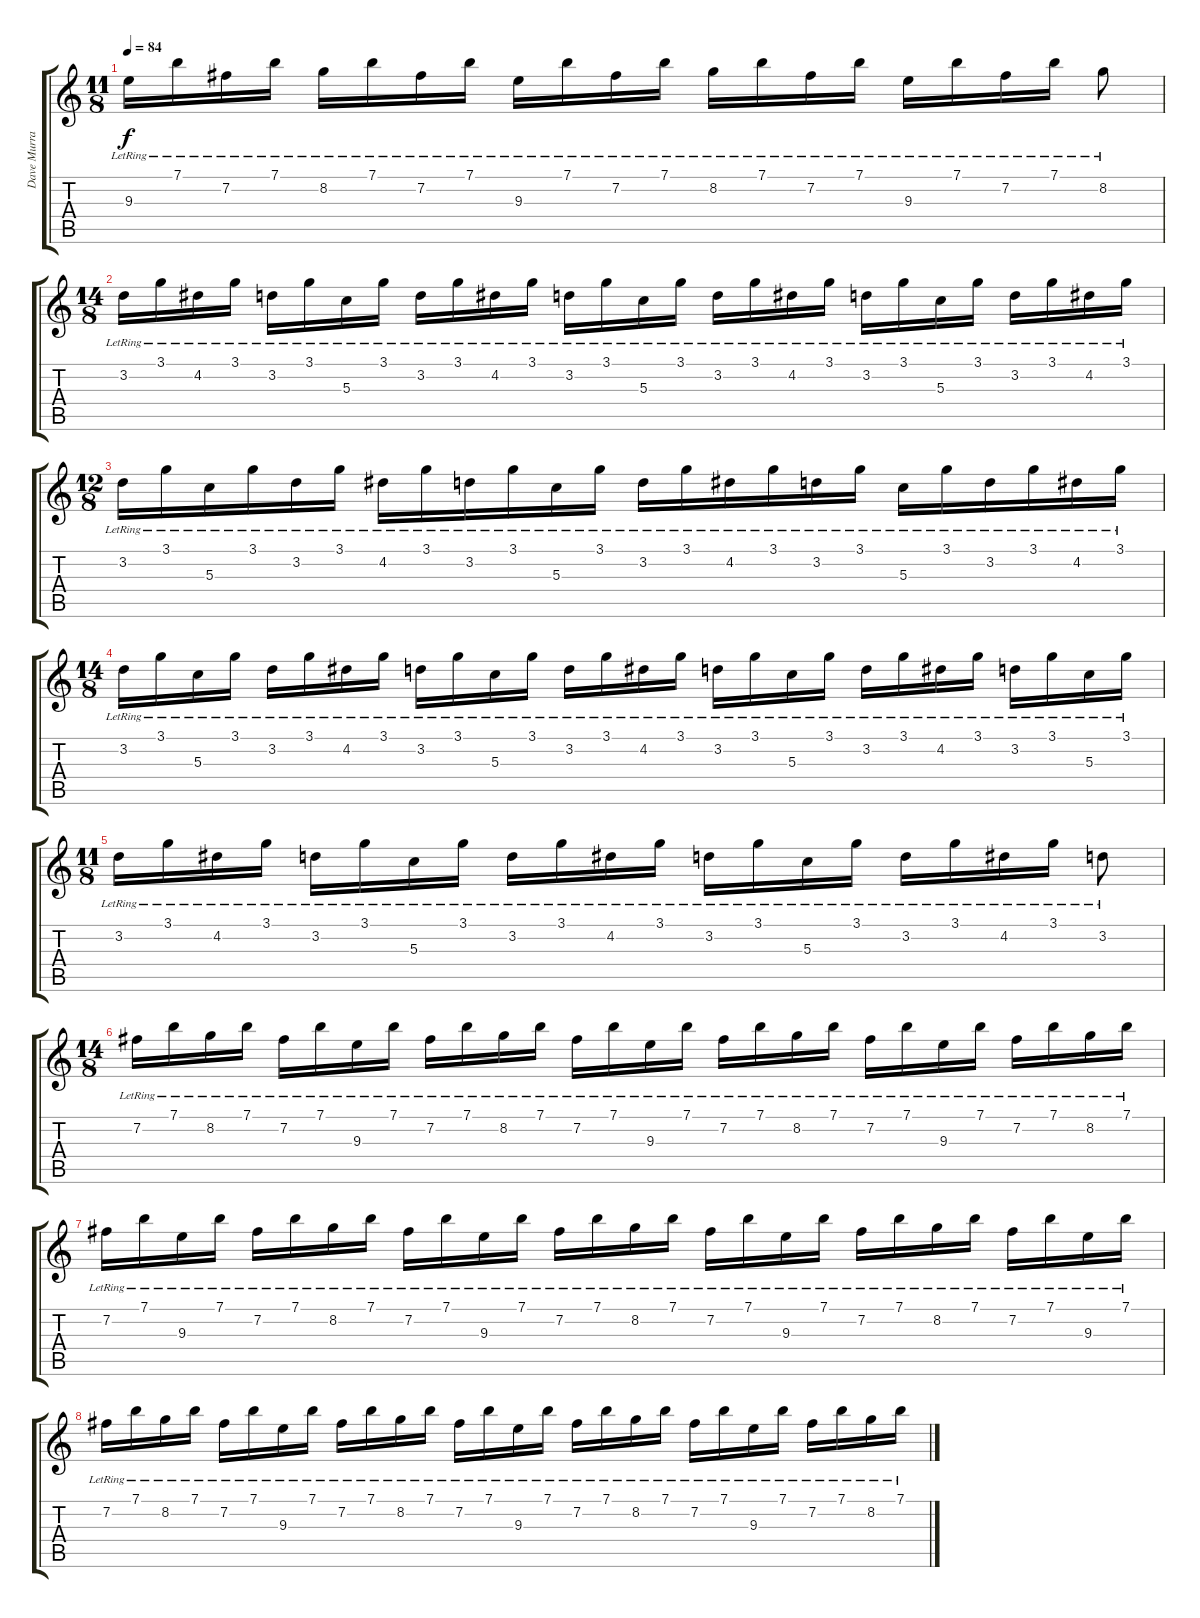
\track ("Dave Murray" "Dave Murra") {instrument overdrivenguitar}
\staff {score tabs}
\tuning (E4 B3 G3 D3 A2 E2) {hide}
\ts (11 8)
\tempo 84
\clef g2
\ks c
9.3{lr}.16{dy f} 7.1{lr}.16 7.2{lr}.16 7.1{lr}.16 8.2{lr}.16 7.1{lr}.16 7.2{lr}.16 7.1{lr}.16 9.3{lr}.16 7.1{lr}.16 7.2{lr}.16 7.1{lr}.16 8.2{lr}.16 7.1{lr}.16 7.2{lr}.16 7.1{lr}.16 9.3{lr}.16 7.1{lr}.16 7.2{lr}.16 7.1{lr}.16 8.2{lr}.8 |
\ts (14 8)
3.2{lr}.16 3.1{lr}.16 4.2{lr}.16 3.1{lr}.16 3.2{lr}.16 3.1{lr}.16 5.3{lr}.16 3.1{lr}.16 3.2{lr}.16 3.1{lr}.16 4.2{lr}.16 3.1{lr}.16 3.2{lr}.16 3.1{lr}.16 5.3{lr}.16 3.1{lr}.16 3.2{lr}.16 3.1{lr}.16 4.2{lr}.16 3.1{lr}.16 3.2{lr}.16 3.1{lr}.16 5.3{lr}.16 3.1{lr}.16 3.2{lr}.16 3.1{lr}.16 4.2{lr}.16 3.1{lr}.16 |
\ts (12 8)
3.2{lr}.16 3.1{lr}.16 5.3{lr}.16 3.1{lr}.16 3.2{lr}.16 3.1{lr}.16 4.2{lr}.16 3.1{lr}.16 3.2{lr}.16 3.1{lr}.16 5.3{lr}.16 3.1{lr}.16 3.2{lr}.16 3.1{lr}.16 4.2{lr}.16 3.1{lr}.16 3.2{lr}.16 3.1{lr}.16 5.3{lr}.16 3.1{lr}.16 3.2{lr}.16 3.1{lr}.16 4.2{lr}.16 3.1{lr}.16 |
\ts (14 8)
3.2{lr}.16 3.1{lr}.16 5.3{lr}.16 3.1{lr}.16 3.2{lr}.16 3.1{lr}.16 4.2{lr}.16 3.1{lr}.16 3.2{lr}.16 3.1{lr}.16 5.3{lr}.16 3.1{lr}.16 3.2{lr}.16 3.1{lr}.16 4.2{lr}.16 3.1{lr}.16 3.2{lr}.16 3.1{lr}.16 5.3{lr}.16 3.1{lr}.16 3.2{lr}.16 3.1{lr}.16 4.2{lr}.16 3.1{lr}.16 3.2{lr}.16 3.1{lr}.16 5.3{lr}.16 3.1{lr}.16 |
\ts (11 8)
3.2{lr}.16 3.1{lr}.16 4.2{lr}.16 3.1{lr}.16 3.2{lr}.16 3.1{lr}.16 5.3{lr}.16 3.1{lr}.16 3.2{lr}.16 3.1{lr}.16 4.2{lr}.16 3.1{lr}.16 3.2{lr}.16 3.1{lr}.16 5.3{lr}.16 3.1{lr}.16 3.2{lr}.16 3.1{lr}.16 4.2{lr}.16 3.1{lr}.16 3.2{lr}.8 |
\ts (14 8)
7.2{lr}.16 7.1{lr}.16 8.2{lr}.16 7.1{lr}.16 7.2{lr}.16 7.1{lr}.16 9.3{lr}.16 7.1{lr}.16 7.2{lr}.16 7.1{lr}.16 8.2{lr}.16 7.1{lr}.16 7.2{lr}.16 7.1{lr}.16 9.3{lr}.16 7.1{lr}.16 7.2{lr}.16 7.1{lr}.16 8.2{lr}.16 7.1{lr}.16 7.2{lr}.16 7.1{lr}.16 9.3{lr}.16 7.1{lr}.16 7.2{lr}.16 7.1{lr}.16 8.2{lr}.16 7.1{lr}.16 |
7.2{lr}.16 7.1{lr}.16 9.3{lr}.16 7.1{lr}.16 7.2{lr}.16 7.1{lr}.16 8.2{lr}.16 7.1{lr}.16 7.2{lr}.16 7.1{lr}.16 9.3{lr}.16 7.1{lr}.16 7.2{lr}.16 7.1{lr}.16 8.2{lr}.16 7.1{lr}.16 7.2{lr}.16 7.1{lr}.16 9.3{lr}.16 7.1{lr}.16 7.2{lr}.16 7.1{lr}.16 8.2{lr}.16 7.1{lr}.16 7.2{lr}.16 7.1{lr}.16 9.3{lr}.16 7.1{lr}.16 |
7.2{lr}.16 7.1{lr}.16 8.2{lr}.16 7.1{lr}.16 7.2{lr}.16 7.1{lr}.16 9.3{lr}.16 7.1{lr}.16 7.2{lr}.16 7.1{lr}.16 8.2{lr}.16 7.1{lr}.16 7.2{lr}.16 7.1{lr}.16 9.3{lr}.16 7.1{lr}.16 7.2{lr}.16 7.1{lr}.16 8.2{lr}.16 7.1{lr}.16 7.2{lr}.16 7.1{lr}.16 9.3{lr}.16 7.1{lr}.16 7.2{lr}.16 7.1{lr}.16 8.2{lr}.16 7.1{lr}.16
